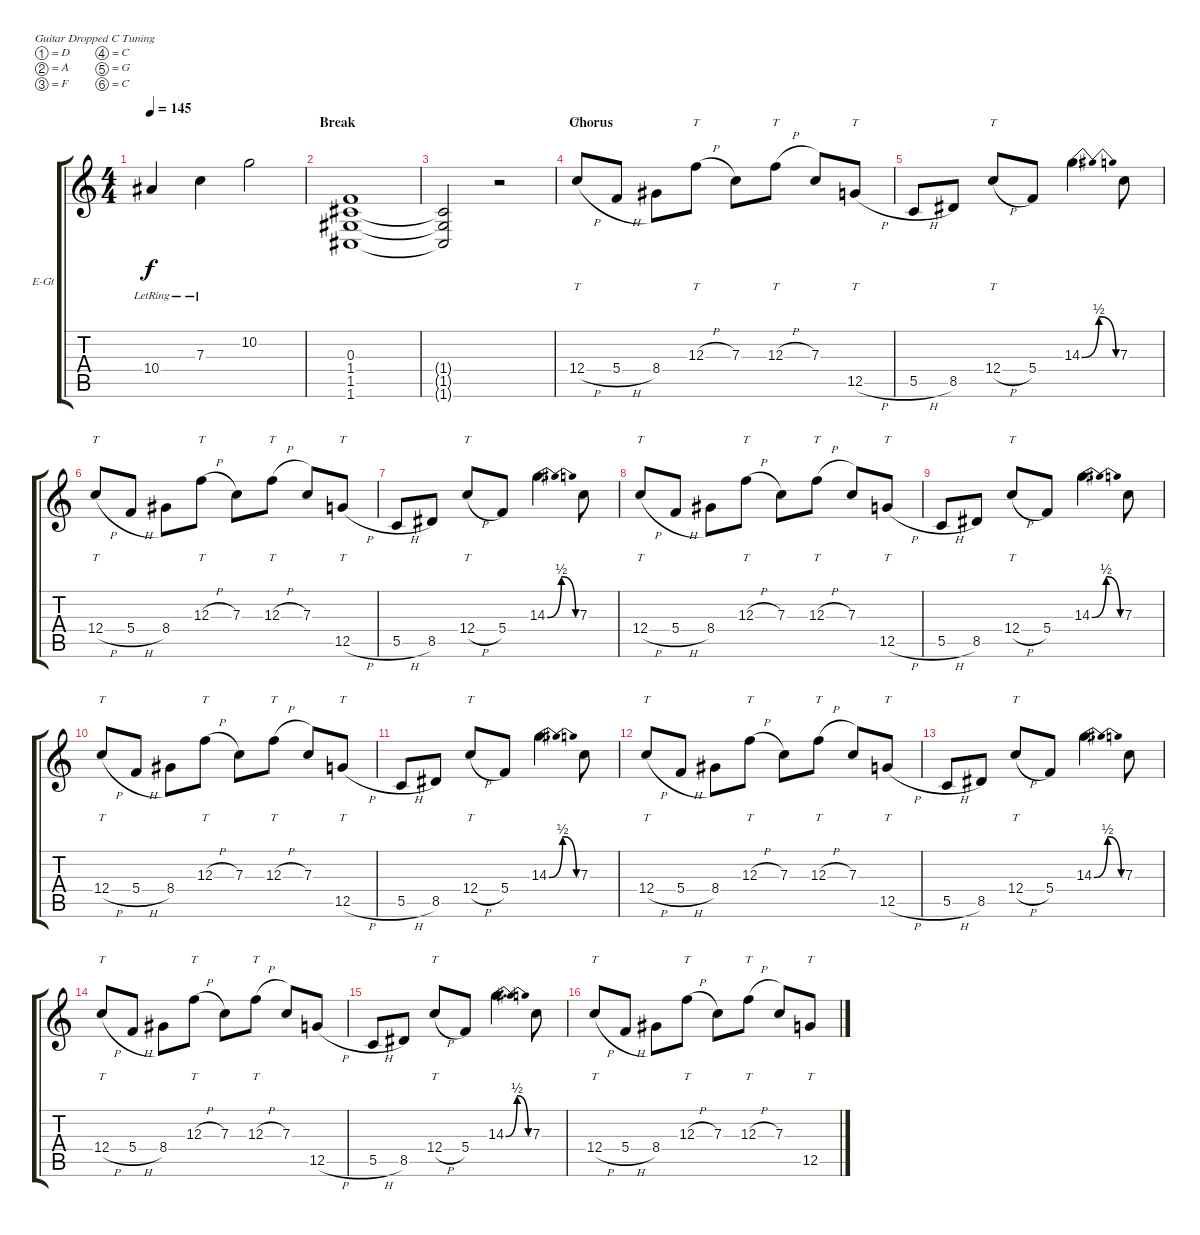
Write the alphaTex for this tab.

\bracketExtendMode groupsimilarinstruments
\firstSystemTrackNameOrientation horizontal
\otherSystemsTrackNameOrientation horizontal
\track ("Alex" "E-Gt") {instrument overdrivenguitar}
\staff {score tabs}
\tuning (D4 A3 F3 C3 G2 C2)
\ts (4 4)
\tempo 145
\clef g2
\ks c
10.4{lr}.4{dy f} 7.3{lr}.4 10.2.2 |
\section ("" "Break")
(1.4 1.5 1.6 0.3).1 |
(1.4{t} 1.5{t} 1.6{t}).2 r.2 |
\section ("" "Chorus")
12.4{h}.8{tt} 5.4{h}.8 8.4.8 12.3{h}.8{tt} 7.3.8 12.3{h}.8{tt} 7.3.8 12.5{h}.8{tt} |
5.5{h}.8 8.5.8 12.4{h}.8{tt} 5.4.8 14.3{be (bendrelease 0 0 30 2 30 2 60 0)}.4{d} 7.3.8 |
12.4{h}.8{tt} 5.4{h}.8 8.4.8 12.3{h}.8{tt} 7.3.8 12.3{h}.8{tt} 7.3.8 12.5{h}.8{tt} |
5.5{h}.8 8.5.8 12.4{h}.8{tt} 5.4.8 14.3{be (bendrelease 0 0 30 2 30 2 60 0)}.4{d} 7.3.8 |
12.4{h}.8{tt} 5.4{h}.8 8.4.8 12.3{h}.8{tt} 7.3.8 12.3{h}.8{tt} 7.3.8 12.5{h}.8{tt} |
5.5{h}.8 8.5.8 12.4{h}.8{tt} 5.4.8 14.3{be (bendrelease 0 0 30 2 30 2 60 0)}.4{d} 7.3.8 |
12.4{h}.8{tt} 5.4{h}.8 8.4.8 12.3{h}.8{tt} 7.3.8 12.3{h}.8{tt} 7.3.8 12.5{h}.8{tt} |
5.5{h}.8 8.5.8 12.4{h}.8{tt} 5.4.8 14.3{be (bendrelease 0 0 30 2 30 2 60 0)}.4{d} 7.3.8 |
12.4{h}.8{tt} 5.4{h}.8 8.4.8 12.3{h}.8{tt} 7.3.8 12.3{h}.8{tt} 7.3.8 12.5{h}.8{tt} |
5.5{h}.8 8.5.8 12.4{h}.8{tt} 5.4.8 14.3{be (bendrelease 0 0 30 2 30 2 60 0)}.4{d} 7.3.8 |
12.4{h}.8{tt} 5.4{h}.8 8.4.8 12.3{h}.8{tt} 7.3.8 12.3{h}.8{tt} 7.3.8 12.5{h}.8 |
5.5{h}.8 8.5.8 12.4{h}.8{tt} 5.4.8 14.3{be (bendrelease 0 0 30 2 30 2 60 0)}.4{d} 7.3.8 |
12.4{h}.8{tt} 5.4{h}.8 8.4.8 12.3{h}.8{tt} 7.3.8 12.3{h}.8{tt} 7.3.8 12.5{h}.8{tt}
